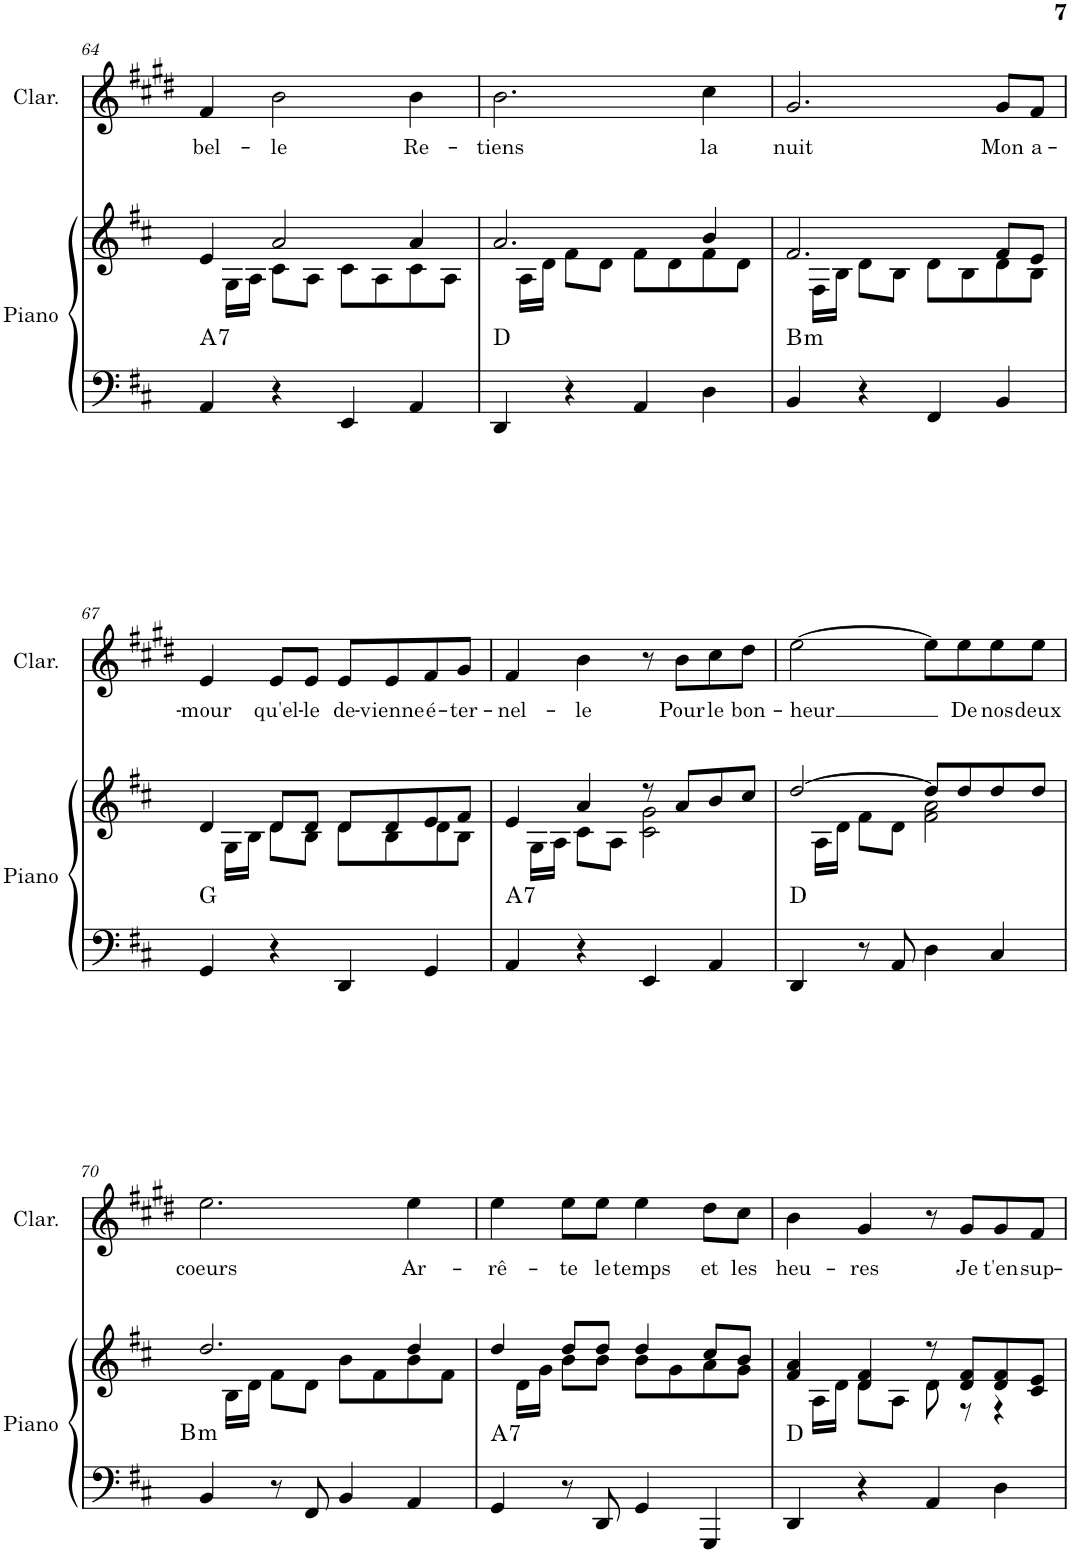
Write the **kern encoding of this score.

**kern	**kern	**kern	**text
*part2	*part2	*part1	*part1
*staff3	*staff2	*staff1	*staff1
*I"Piano	*	*I"Clarinette	*
*I'Piano	*	*I'Clar.	*
!!LO:PB:g=z
*clefF4	*clefG2	*clefG2	*
*	*	*Trd1c2	*
*k[f#c#]	*k[f#c#]	*k[f#c#g#d#]	*
*M4/4	*M4/4	*M4/4	*
*met(c)	*met(c)	*met(c)	*
=64	=64	=64	=64
*	*^	*	*
!	!	!	!	!LO:LY:b
4AA/	4e/	8ryy	4f#/	bel-
.	.	16G\LL	.	.
.	.	16A\JJ	.	.
!	!	!	!	!LO:LY:b
4r	2a/	8c#\L	2b\	-le
.	.	8A\J	.	.
4EE/	.	8c#\L	.	.
.	.	8A\	.	.
!	!	!	!	!LO:LY:b
4AA/	4a/	8c#\	4b\	Re-
.	.	8A\J	.	.
=65	=65	=65	=65	=65
!	!	!	!	!LO:LY:b
4DD/	2.a/	8ryy	2.b\	-tiens
.	.	16A\LL	.	.
.	.	16d\JJ	.	.
4r	.	8f#\L	.	.
.	.	8d\J	.	.
4AA/	.	8f#\L	.	.
.	.	8d\	.	.
!	!	!	!	!LO:LY:b
4D\	4b/	8f#\	4cc#\	la
.	.	8d\J	.	.
=66	=66	=66	=66	=66
!	!	!	!	!LO:LY:b
4BB/	2.f#/	8ryy	2.g#/	nuit
.	.	16F#\LL	.	.
.	.	16B\JJ	.	.
4r	.	8d\L	.	.
.	.	8B\J	.	.
4FF#/	.	8d\L	.	.
.	.	8B\	.	.
!	!	!	!	!LO:LY:b
4BB/	8f#/L	8d\	8g#/L	Mon
!	!	!	!	!LO:LY:b
.	8e/J	8B\J	8f#/J	a-
!!LO:LB:g=z
=67	=67	=67	=67	=67
!	!	!	!	!LO:LY:b
4GG/	4d/	8ryy	4e/	-mour
.	.	16G\LL	.	.
.	.	16B\JJ	.	.
!	!	!	!	!LO:LY:b
4r	8d/L	8d\L	8e/L	qu'el-
!	!	!	!	!LO:LY:b
.	8d/J	8B\J	8e/J	-le
!	!	!	!	!LO:LY:b
4DD/	8d/L	8d\L	8e/L	de-
!	!	!	!	!LO:LY:b
.	8d/	8B\	8e/	-vienne
!	!	!	!	!LO:LY:b
4GG/	8e/	8d\	8f#/	é-
!	!	!	!	!LO:LY:b
.	8f#/J	8B\J	8g#/J	-ter-
=68	=68	=68	=68	=68
!	!	!	!	!LO:LY:b
4AA/	4e/	8ryy	4f#/	-nel-
.	.	16G\LL	.	.
.	.	16A\JJ	.	.
!	!	!	!	!LO:LY:b
4r	4a/	8c#\L	4b\	-le
.	.	8A\J	.	.
4EE/	8r	2c#\ 2g\	8r	.
!	!	!	!	!LO:LY:b
.	8a/L	.	8b\L	Pour
!	!	!	!	!LO:LY:b
4AA/	8b/	.	8cc#\	le
!	!	!	!	!LO:LY:b
.	8cc#/J	.	8dd#\J	bon-
=69	=69	=69	=69	=69
!	!	!	!	!LO:LY:b
4DD/	[2dd/	8ryy	[2ee\	-heur
.	.	16A\LL	.	.
.	.	16d\JJ	.	.
8r	.	8f#\L	.	.
8AA/	.	8d\J	.	.
4D\	8dd/L]	2f#\ 2a\	8ee\L]	.
!	!	!	!	!LO:LY:b
.	8dd/	.	8ee\	De
!	!	!	!	!LO:LY:b
4C#/	8dd/	.	8ee\	nos
!	!	!	!	!LO:LY:b
.	8dd/J	.	8ee\J	deux
!!LO:LB:g=z
=70	=70	=70	=70	=70
!	!	!	!	!LO:LY:b
4BB/	2.dd/	8ryy	2.ee\	coeurs
.	.	16B\LL	.	.
.	.	16d\JJ	.	.
8r	.	8f#\L	.	.
8FF#/	.	8d\J	.	.
4BB/	.	8b\L	.	.
.	.	8f#\	.	.
!	!	!	!	!LO:LY:b
4AA/	4dd/	8b\	4ee\	Ar-
.	.	8f#\J	.	.
=71	=71	=71	=71	=71
!	!	!	!	!LO:LY:b
4GG/	4dd/	8ryy	4ee\	-rê-
.	.	16d\LL	.	.
.	.	16g\JJ	.	.
!	!	!	!	!LO:LY:b
8r	8dd/L	8b\L	8ee\L	-te
!	!	!	!	!LO:LY:b
8DD/	8dd/J	8b\J	8ee\J	le
!	!	!	!	!LO:LY:b
4GG/	4dd/	8b\L	4ee\	temps
.	.	8g\	.	.
!	!	!	!	!LO:LY:b
4GGG/	8cc#/L	8a\	8dd#\L	et
!	!	!	!	!LO:LY:b
.	8b/J	8g\J	8cc#\J	les
=72	=72	=72	=72	=72
!	!	!	!	!LO:LY:b
4DD/	4f#/ 4a/	8ryy	4b\	heu-
.	.	16A\LL	.	.
.	.	16d\JJ	.	.
!	!	!	!	!LO:LY:b
4r	4d/ 4f#/	8d\L	4g#/	-res
.	.	8A\J	.	.
4AA/	8r	8d\	8r	.
!	!	!	!	!LO:LY:b
.	8d/ 8f#/L	8r	8g#/L	Je
!	!	!	!	!LO:LY:b
4D\	8d/ 8f#/	4r	8g#/	t'en
!	!	!	!	!LO:LY:b
.	8c#/ 8e/J	.	8f#/J	sup-
*	*v	*v	*	*
=	=	=	=
*-	*-	*-	*-
